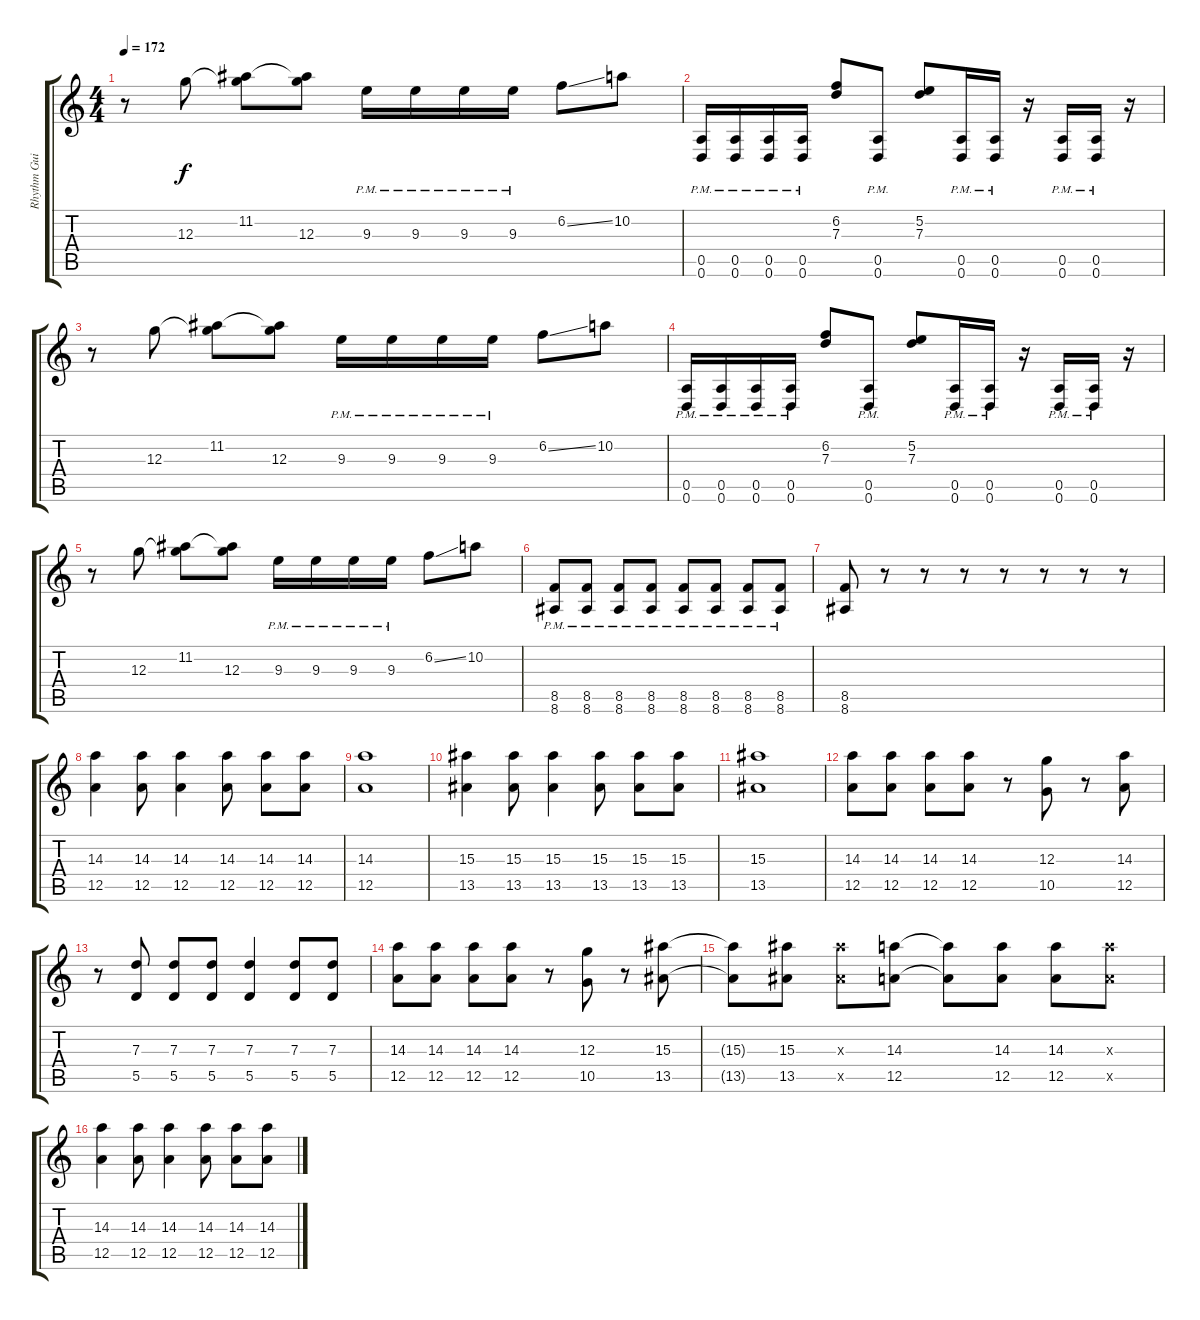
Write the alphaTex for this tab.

\track ("Rhythm Guitar 1" "Rhythm Gui") {instrument distortionguitar}
\staff {score tabs}
\tuning (E4 B3 G3 D3 A2 D2) {hide}
\ts (4 4)
\tempo 172
\clef g2
\ks c
r.8{dy f} 12.3.8 (11.2 12.3{t}).8 (11.2{t} 12.3).8 9.3{pm}.16 9.3{pm}.16 9.3{pm}.16 9.3{pm}.16 6.2{ss}.8 10.2.8 |
(0.5{pm} 0.6{pm}).16 (0.5{pm} 0.6{pm}).16 (0.5{pm} 0.6{pm}).16 (0.5{pm} 0.6{pm}).16 (6.2 7.3).8 (0.5{pm} 0.6{pm}).8 (5.2 7.3).8 (0.5{pm} 0.6{pm}).16 (0.5{pm} 0.6{pm}).16 r.16 (0.5{pm} 0.6{pm}).16 (0.5{pm} 0.6{pm}).16 r.16 |
r.8 12.3.8 (11.2 12.3{t}).8 (11.2{t} 12.3).8 9.3{pm}.16 9.3{pm}.16 9.3{pm}.16 9.3{pm}.16 6.2{ss}.8 10.2.8 |
(0.5{pm} 0.6{pm}).16 (0.5{pm} 0.6{pm}).16 (0.5{pm} 0.6{pm}).16 (0.5{pm} 0.6{pm}).16 (6.2 7.3).8 (0.5{pm} 0.6{pm}).8 (5.2 7.3).8 (0.5{pm} 0.6{pm}).16 (0.5{pm} 0.6{pm}).16 r.16 (0.5{pm} 0.6{pm}).16 (0.5{pm} 0.6{pm}).16 r.16 |
r.8 12.3.8 (11.2 12.3{t}).8 (11.2{t} 12.3).8 9.3{pm}.16 9.3{pm}.16 9.3{pm}.16 9.3{pm}.16 6.2{ss}.8 10.2.8 |
(8.5{pm} 8.6{pm}).8 (8.5{pm} 8.6{pm}).8 (8.5{pm} 8.6{pm}).8 (8.5{pm} 8.6{pm}).8 (8.5{pm} 8.6{pm}).8 (8.5{pm} 8.6{pm}).8 (8.5{pm} 8.6{pm}).8 (8.5{pm} 8.6{pm}).8 |
(8.5 8.6).8 r.8 r.8 r.8 r.8 r.8 r.8 r.8 |
(14.3 12.5).4 (14.3 12.5).8 (14.3 12.5).4 (14.3 12.5).8 (14.3 12.5).8 (14.3 12.5).8 |
(14.3 12.5).1 |
(15.3 13.5).4 (15.3 13.5).8 (15.3 13.5).4 (15.3 13.5).8 (15.3 13.5).8 (15.3 13.5).8 |
(15.3 13.5).1 |
(14.3 12.5).8 (14.3 12.5).8 (14.3 12.5).8 (14.3 12.5).8 r.8 (12.3 10.5).8 r.8 (14.3 12.5).8 |
r.8 (7.3 5.5).8 (7.3 5.5).8 (7.3 5.5).8 (7.3 5.5).4 (7.3 5.5).8 (7.3 5.5).8 |
(14.3 12.5).8 (14.3 12.5).8 (14.3 12.5).8 (14.3 12.5).8 r.8 (12.3 10.5).8 r.8 (15.3 13.5).8 |
(15.3{t} 13.5{t}).8 (15.3 13.5).8 (15.3{x} 13.5{x}).8 (14.3 12.5).8 (14.3{t} 12.5{t}).8 (14.3 12.5).8 (14.3 12.5).8 (14.3{x} 12.5{x}).8 |
(14.3 12.5).4 (14.3 12.5).8 (14.3 12.5).4 (14.3 12.5).8 (14.3 12.5).8 (14.3 12.5).8
